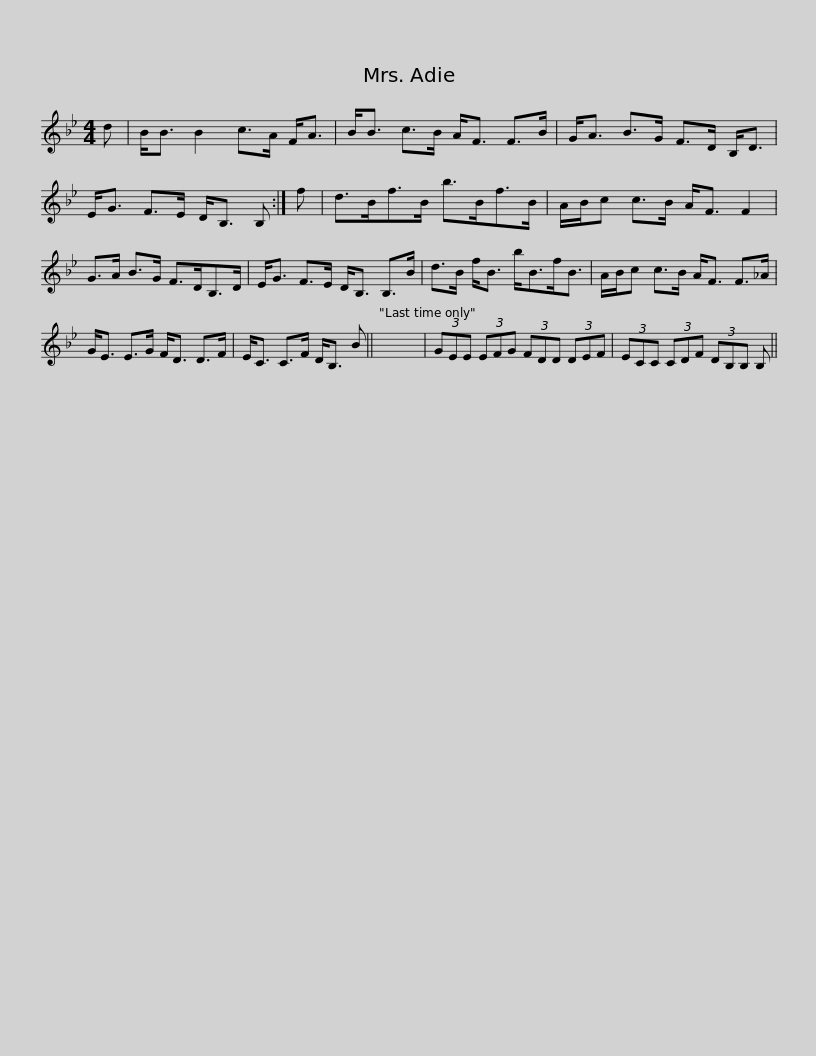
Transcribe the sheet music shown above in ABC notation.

X:1
L:1/8
M:4/4
I:linebreak $
K:Bb
V:1 treble
V:1
 d | B<B B2 c>A F<A | B<B c>B A<F F>B | G<A B>G F>D B,<D | E<G F>E D<B, B, :| %5
 f |$ d>Bf>B b>Bf>B | A/B/c c>B A<F F2 | G>A B>G F>DB,>D | E<G F>E D<B, B,>B |$ %10
 d>B f<B b<Bf<B | A/B/c c>B A<F F>_A | G<E E>G F<D D>F | E<C C>F D<B, B || x8 |$ %15
 (3GEE (3EFG (3FDD (3DEF | (3ECC (3CDF (3DB,B, B, || %17
